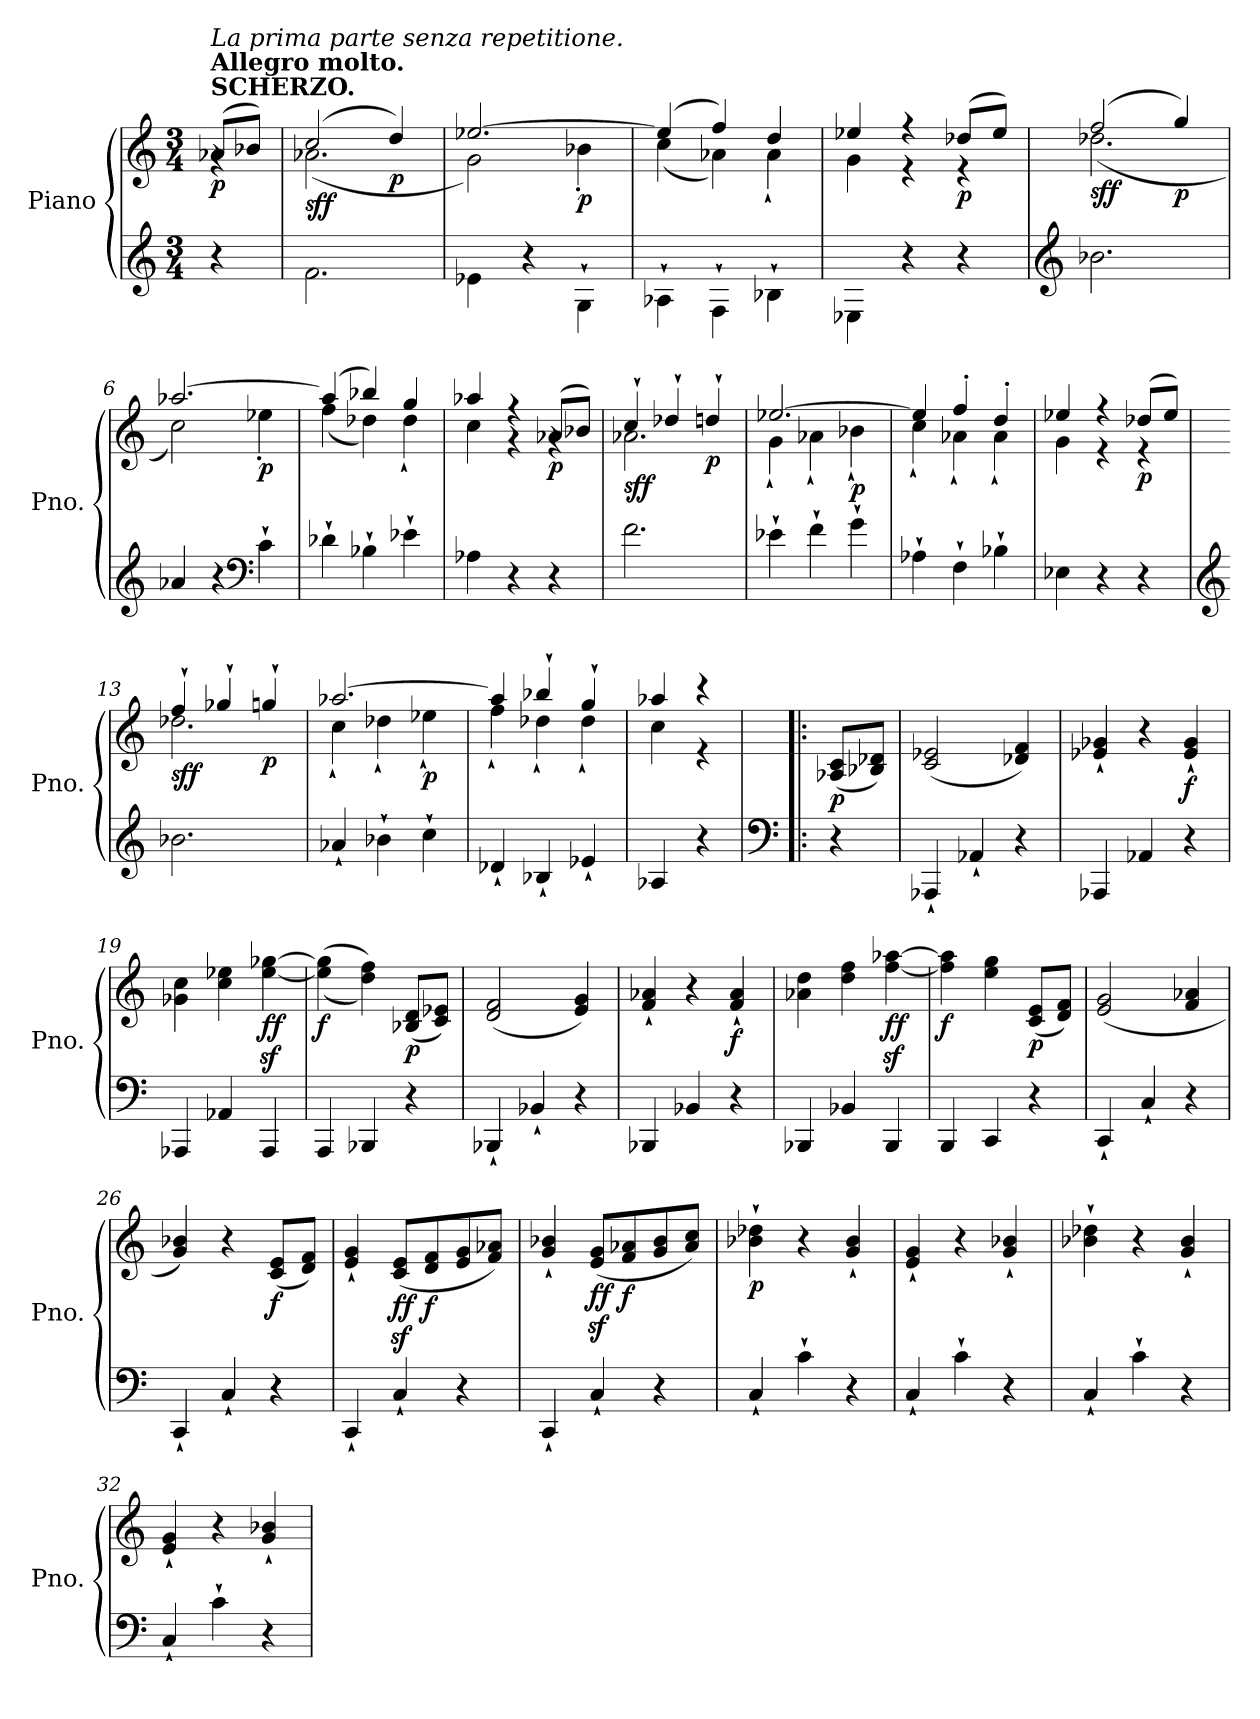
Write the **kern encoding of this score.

**kern	**kern	**dynam
*part1	*part1	*part1
*staff2	*staff1	*staff1/2
*I"Piano	*	*
*I'Pno.	*	*
*clefG2	*clefG2	*
*k[]	*k[]	*
*M3/4	*M3/4	*
*MM336	*MM336	*
=	=	=
*	*^	*
!	!LO:TX:a:B:t=SCHERZO.	!	!
!	!LO:TX:a:B:t=Allegro molto.	!	!
!	!LO:TX:a:i:t=La prima parte senza repetitione.	!	!
!	!	!	!LO:DY:b
4r	(>8a-X/L	4rg	p
.	8b-X/J)	.	.
=1	=1	=1	=1
!	!	!	!LO:DY:b
!	!	!	!LO:DY:n=1:b
2.f\	(>2cc/	(<2.a-X\	sf f
!	!	!	!LO:DY:n=2:b
.	4dd/)	.	p
=2	=2	=2	=2
4e-X\	[2.ee-X/	2g\)	.
4r	.	.	.
!	!	!	!LO:DY:b
4G`\	.	4b-X'\	p
=3	=3	=3	=3
4A-X`\	(>4ee-/]	(<4cc\	.
4F`\	4ff/)	4a-X\)	.
4B-X`\	4dd/	4a-`\	.
=4	=4	=4	=4
4E-X\	4ee-X/	4g\	.
4r	4r	4r	.
!	!	!	!LO:DY:b
4r	(>8dd-X/L	4r	p
.	8ee-/J)	.	.
=5	=5	=5	=5
*clefG2	*	*	*
!	!	!	!LO:DY:b
!	!	!	!LO:DY:n=1:b
2.b-X\	(>2ff/	(<2.dd-X\	sf f
!	!	!	!LO:DY:n=2:b
.	4gg/)	.	p
=6	=6	=6	=6
4a-X/	[2.aa-X/	2cc\)	.
4r	.	.	.
*clefF4	*	*	*
!	!	!	!LO:DY:b
4c`\	.	4ee-X'\	p
=7	=7	=7	=7
4d-X`\	(>4aa-/]	(<4ff\	.
4B-X`\	4bb-X/)	4dd-X\)	.
4e-X`\	4gg/	4dd-`\	.
!!LO:LB:g=z	!!
=8	=8	=8	=8
4A-X\	4aa-X/	4cc\	.
4r	4r	4rg	.
!	!	!	!LO:DY:b
4r	(>8a-X/L	4rg	p
.	8b-X/J)	.	.
=9	=9	=9	=9
!	!	!	!LO:DY:b
!	!	!	!LO:DY:n=1:b
2.f\	4cc`/	2.a-X\	sf f
.	4dd-X`/	.	.
!	!	!	!LO:DY:n=2:b
.	4ddn`/	.	p
=10	=10	=10	=10
4e-X`\	[2.ee-X/	4g`\	.
4f`\	.	4a-X`\	.
!	!	!	!LO:DY:b
4g`\	.	4b-X`\	p
=11	=11	=11	=11
4A-X`\	4ee-/]	4cc`\	.
4F`\	4ff'/	4a-X`\	.
4B-X`\	4dd'/	4a-`\	.
=12	=12	=12	=12
4E-X\	4ee-X/	4g\	.
4r	4r	4r	.
!	!	!	!LO:DY:b
4r	(>8dd-X/L	4r	p
.	8ee-/J)	.	.
=13	=13	=13	=13
*clefG2	*	*	*
!	!	!	!LO:DY:b
!	!	!	!LO:DY:n=1:b
2.b-X\	4ff`/	2.dd-X\	sf f
.	4gg-X`/	.	.
!	!	!	!LO:DY:n=2:b
.	4ggn`/	.	p
=14	=14	=14	=14
4a-X`/	[2.aa-X/	4cc`\	.
4b-X`\	.	4dd-X`\	.
!	!	!	!LO:DY:b
4cc`\	.	4ee-X`\	p
=15	=15	=15	=15
4d-X`/	4aa-/]	4ff`\	.
4B-X`/	4bb-X`/	4dd-X`\	.
4e-X`/	4gg`/	4dd-`\	.
!!LO:LB:g=z	!!
=16	=16	=16	=16
4A-X/	4aa-X/	4cc\	.
4r	4r	4r	.
*	*v	*v	*
!!LO:LB:g=z
=16X1!|:	=16X1!|:	=16X1!|:
*clefF4	*	*
*	*^	*
!	!	!	!LO:DY:b
*	*v	*v	*
4r	(<8A-X/ 8c/L	p
.	8B-X/ 8d-X/J)	.
=17	=17	=17
4AAA-X`/	(<2c/ 2e-X/	.
4AA-X`/	.	.
4r	4d-X/ 4f/)	.
=18	=18	=18
4AAA-X/	4e-X/` 4g-X/`	.
4AA-X/	4r	.
!	!	!LO:DY:b
4r	4e-/` 4g-/`	f
=19	=19	=19
4AAA-X/	4g-X\ 4cc\	.
4AA-X/	4cc\ 4ee-X\	.
!	!	!LO:DY:b
4AAA-/	[4ee-\z< [4gg-X\z<	ff
=20	=20	=20
!	!	!LO:DY:b
4AAA/	(>(>4ee-\] 4gg-\]	f
4BBB-X/	4dd\ 4ff\))	.
!	!	!LO:DY:b
4r	(<8B-X/ 8d/L	p
.	8c/ 8e-X/J)	.
=21	=21	=21
4BBB-X`/	(<2d/ 2f/	.
4BB-X`/	.	.
4r	4e/ 4g/)	.
=22	=22	=22
4BBB-X/	4f/` 4a-X/`	.
4BB-X/	4r	.
!	!	!LO:DY:b
4r	4f/` 4a-/`	f
=23	=23	=23
4BBB-X/	4a-X\ 4dd\	.
4BB-X/	4dd\ 4ff\	.
!	!	!LO:DY:b
4BBB-/	[4ff\z< [4aa-X\z<	ff
!!LO:LB:g=z
=24	=24	=24
!	!	!LO:DY:b
4BBB/	4ff\] 4aa-\]	f
4CC/	4ee\ 4gg\	.
!	!	!LO:DY:b
4r	(<8c/ 8e/L	p
.	8d/ 8f/J)	.
!!LO:PB:g=z
=25	=25	=25
4CC`/	(<2e/ 2g/	.
4C`/	.	.
4r	4f/ 4a-X/	.
=26	=26	=26
4CC`/	4g/ 4b-X/)	.
4C`/	4r	.
!	!	!LO:DY:b
4r	(<8c/ 8e/L	f
.	8d/ 8f/J)	.
=27	=27	=27
4CC`/	4e/` 4g/`	.
!	!	!LO:DY:b
4C`/	(<8c/z< 8e/z<L	ff
!	!	!LO:DY:b
.	8d/ 8f/	f
4r	8e/ 8g/	.
.	8f/ 8a-X/J)	.
=28	=28	=28
4CC`/	4g/` 4b-X/`	.
!	!	!LO:DY:b
4C`/	(<8e/z< 8g/z<L	ff
!	!	!LO:DY:b
.	8f/ 8a-X/	f
4r	8g/ 8b-/	.
.	8a-/ 8cc/J)	.
=29	=29	=29
!	!	!LO:DY:b
4C`/	4b-X\` 4dd-X\`	p
4c`\	4r	.
4r	4g/` 4b-/`	.
=30	=30	=30
4C`/	4e/` 4g/`	.
4c`\	4r	.
4r	4g/` 4b-X/`	.
=31	=31	=31
4C`/	4b-X\` 4dd-X\`	.
4c`\	4r	.
4r	4g/` 4b-/`	.
=32	=32	=32
4C`/	4e/` 4g/`	.
4c`\	4r	.
4r	4g/` 4b-X/`	.
=	=	=
*-	*-	*-
